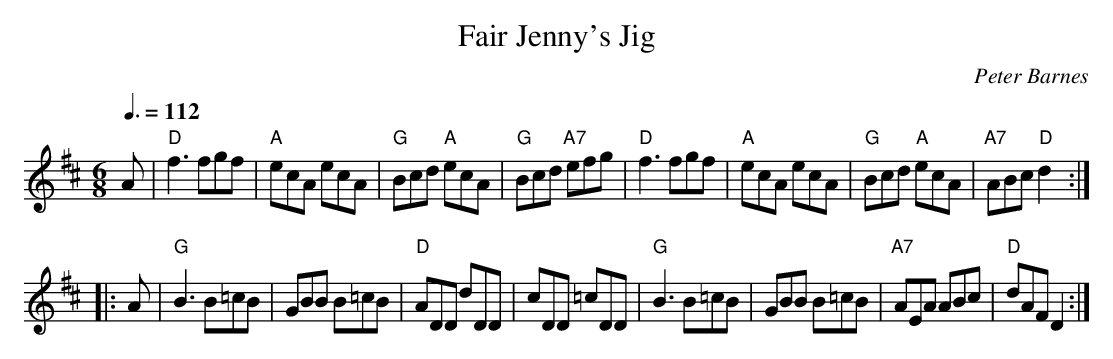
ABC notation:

X:1
T: Fair Jenny's Jig
C: Peter Barnes
M: 6/8
L: 1/8
Q: 3/8=112
K: D
A \
| "D"f3 fgf | "A"ecA ecA | "G"Bcd "A"ecA | "G"Bcd "A7"efg \
| "D"f3 fgf | "A"ecA ecA | "G"Bcd "A"ecA | "A7"ABc "D"d2 :|
|: A \
| "G"B3 B=cB | GBB B=cB | "D"ADD dDD | cDD =cDD \
| "G"B3 B=cB | GBB B=cB | "A7"AEA ABc | "D"dAF D2 :|
